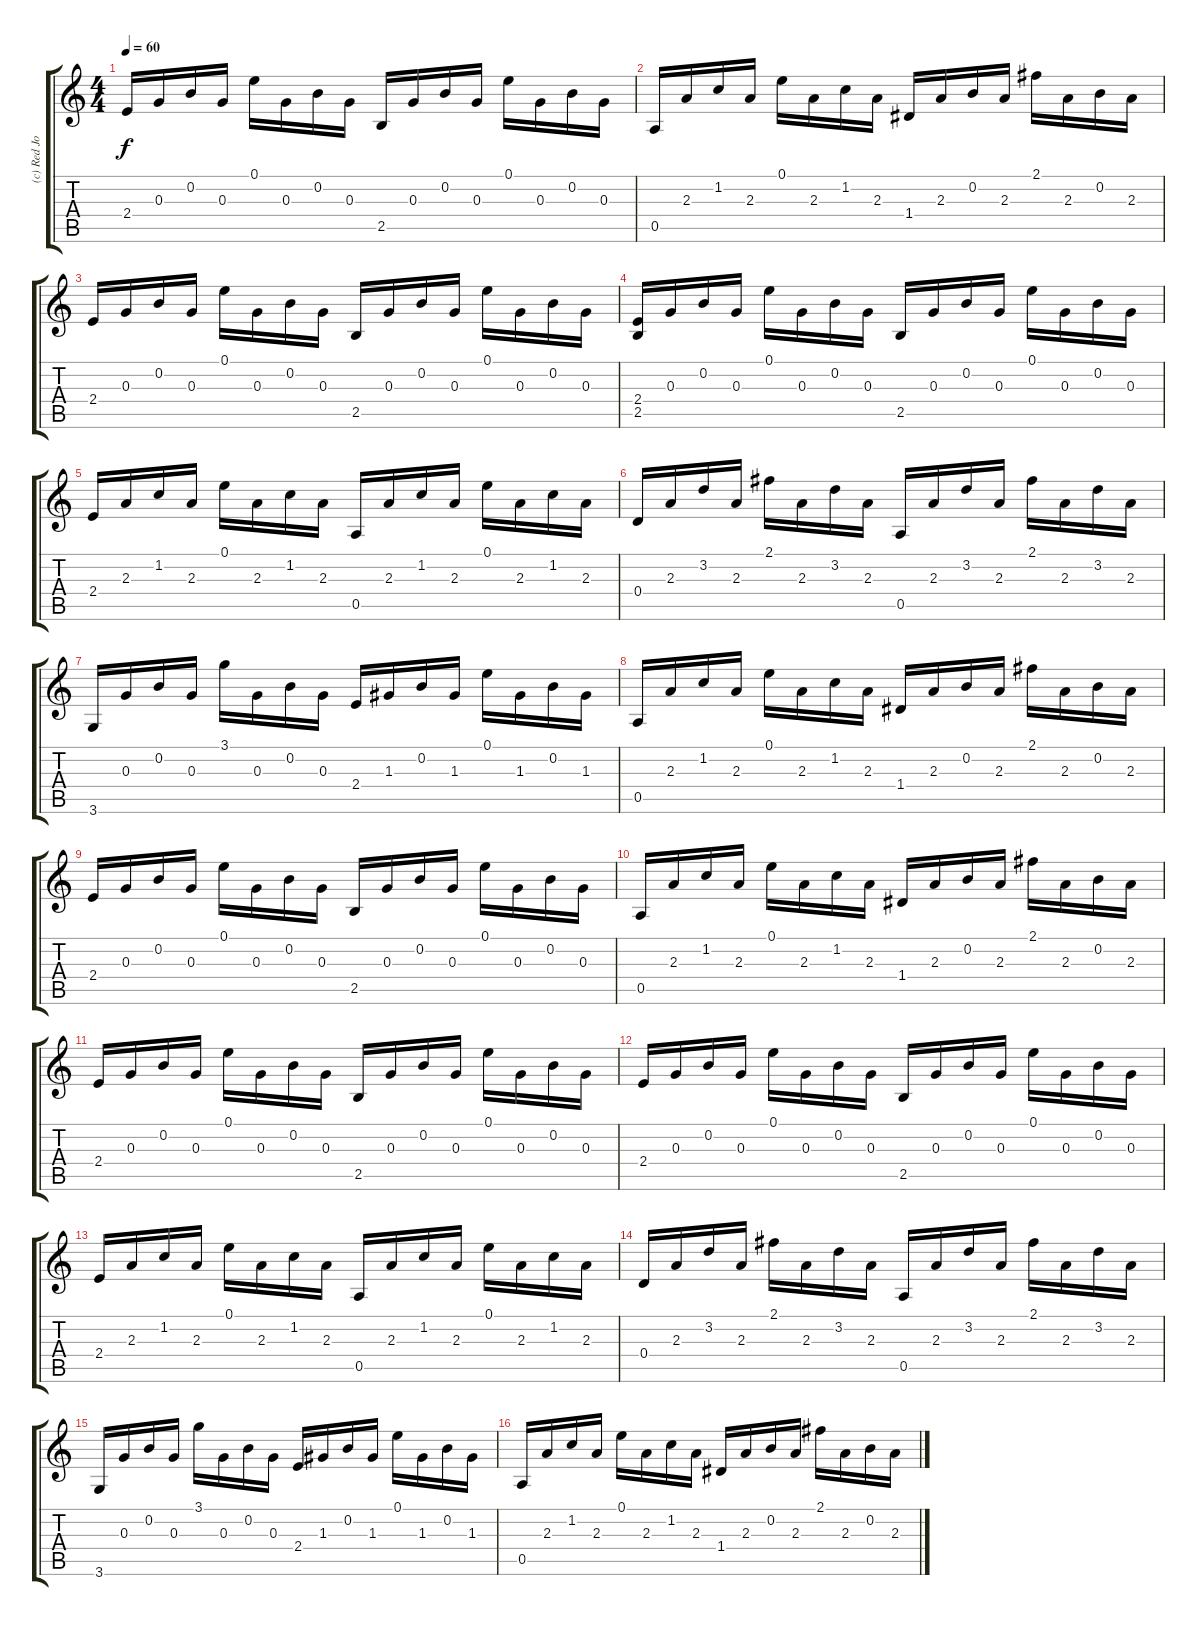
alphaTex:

\track ("(c) Red Joker Studio" "(c) Red Jo") {instrument acousticguitarsteel}
\staff {score tabs}
\tuning (E4 B3 G3 D3 A2 E2) {hide}
\ts (4 4)
\tempo 60
\clef g2
\ks c
2.4.16{dy f} 0.3.16 0.2.16 0.3.16 0.1.16 0.3.16 0.2.16 0.3.16 2.5.16 0.3.16 0.2.16 0.3.16 0.1.16 0.3.16 0.2.16 0.3.16 |
0.5.16 2.3.16 1.2.16 2.3.16 0.1.16 2.3.16 1.2.16 2.3.16 1.4.16 2.3.16 0.2.16 2.3.16 2.1.16 2.3.16 0.2.16 2.3.16 |
2.4.16 0.3.16 0.2.16 0.3.16 0.1.16 0.3.16 0.2.16 0.3.16 2.5.16 0.3.16 0.2.16 0.3.16 0.1.16 0.3.16 0.2.16 0.3.16 |
(2.4 2.5).16 0.3.16 0.2.16 0.3.16 0.1.16 0.3.16 0.2.16 0.3.16 2.5.16 0.3.16 0.2.16 0.3.16 0.1.16 0.3.16 0.2.16 0.3.16 |
2.4.16 2.3.16 1.2.16 2.3.16 0.1.16 2.3.16 1.2.16 2.3.16 0.5.16 2.3.16 1.2.16 2.3.16 0.1.16 2.3.16 1.2.16 2.3.16 |
0.4.16 2.3.16 3.2.16 2.3.16 2.1.16 2.3.16 3.2.16 2.3.16 0.5.16 2.3.16 3.2.16 2.3.16 2.1.16 2.3.16 3.2.16 2.3.16 |
3.6.16 0.3.16 0.2.16 0.3.16 3.1.16 0.3.16 0.2.16 0.3.16 2.4.16 1.3.16 0.2.16 1.3.16 0.1.16 1.3.16 0.2.16 1.3.16 |
0.5.16 2.3.16 1.2.16 2.3.16 0.1.16 2.3.16 1.2.16 2.3.16 1.4.16 2.3.16 0.2.16 2.3.16 2.1.16 2.3.16 0.2.16 2.3.16 |
2.4.16 0.3.16 0.2.16 0.3.16 0.1.16 0.3.16 0.2.16 0.3.16 2.5.16 0.3.16 0.2.16 0.3.16 0.1.16 0.3.16 0.2.16 0.3.16 |
0.5.16 2.3.16 1.2.16 2.3.16 0.1.16 2.3.16 1.2.16 2.3.16 1.4.16 2.3.16 0.2.16 2.3.16 2.1.16 2.3.16 0.2.16 2.3.16 |
2.4.16 0.3.16 0.2.16 0.3.16 0.1.16 0.3.16 0.2.16 0.3.16 2.5.16 0.3.16 0.2.16 0.3.16 0.1.16 0.3.16 0.2.16 0.3.16 |
2.4.16 0.3.16 0.2.16 0.3.16 0.1.16 0.3.16 0.2.16 0.3.16 2.5.16 0.3.16 0.2.16 0.3.16 0.1.16 0.3.16 0.2.16 0.3.16 |
2.4.16 2.3.16 1.2.16 2.3.16 0.1.16 2.3.16 1.2.16 2.3.16 0.5.16 2.3.16 1.2.16 2.3.16 0.1.16 2.3.16 1.2.16 2.3.16 |
0.4.16 2.3.16 3.2.16 2.3.16 2.1.16 2.3.16 3.2.16 2.3.16 0.5.16 2.3.16 3.2.16 2.3.16 2.1.16 2.3.16 3.2.16 2.3.16 |
3.6.16 0.3.16 0.2.16 0.3.16 3.1.16 0.3.16 0.2.16 0.3.16 2.4.16 1.3.16 0.2.16 1.3.16 0.1.16 1.3.16 0.2.16 1.3.16 |
0.5.16 2.3.16 1.2.16 2.3.16 0.1.16 2.3.16 1.2.16 2.3.16 1.4.16 2.3.16 0.2.16 2.3.16 2.1.16 2.3.16 0.2.16 2.3.16
